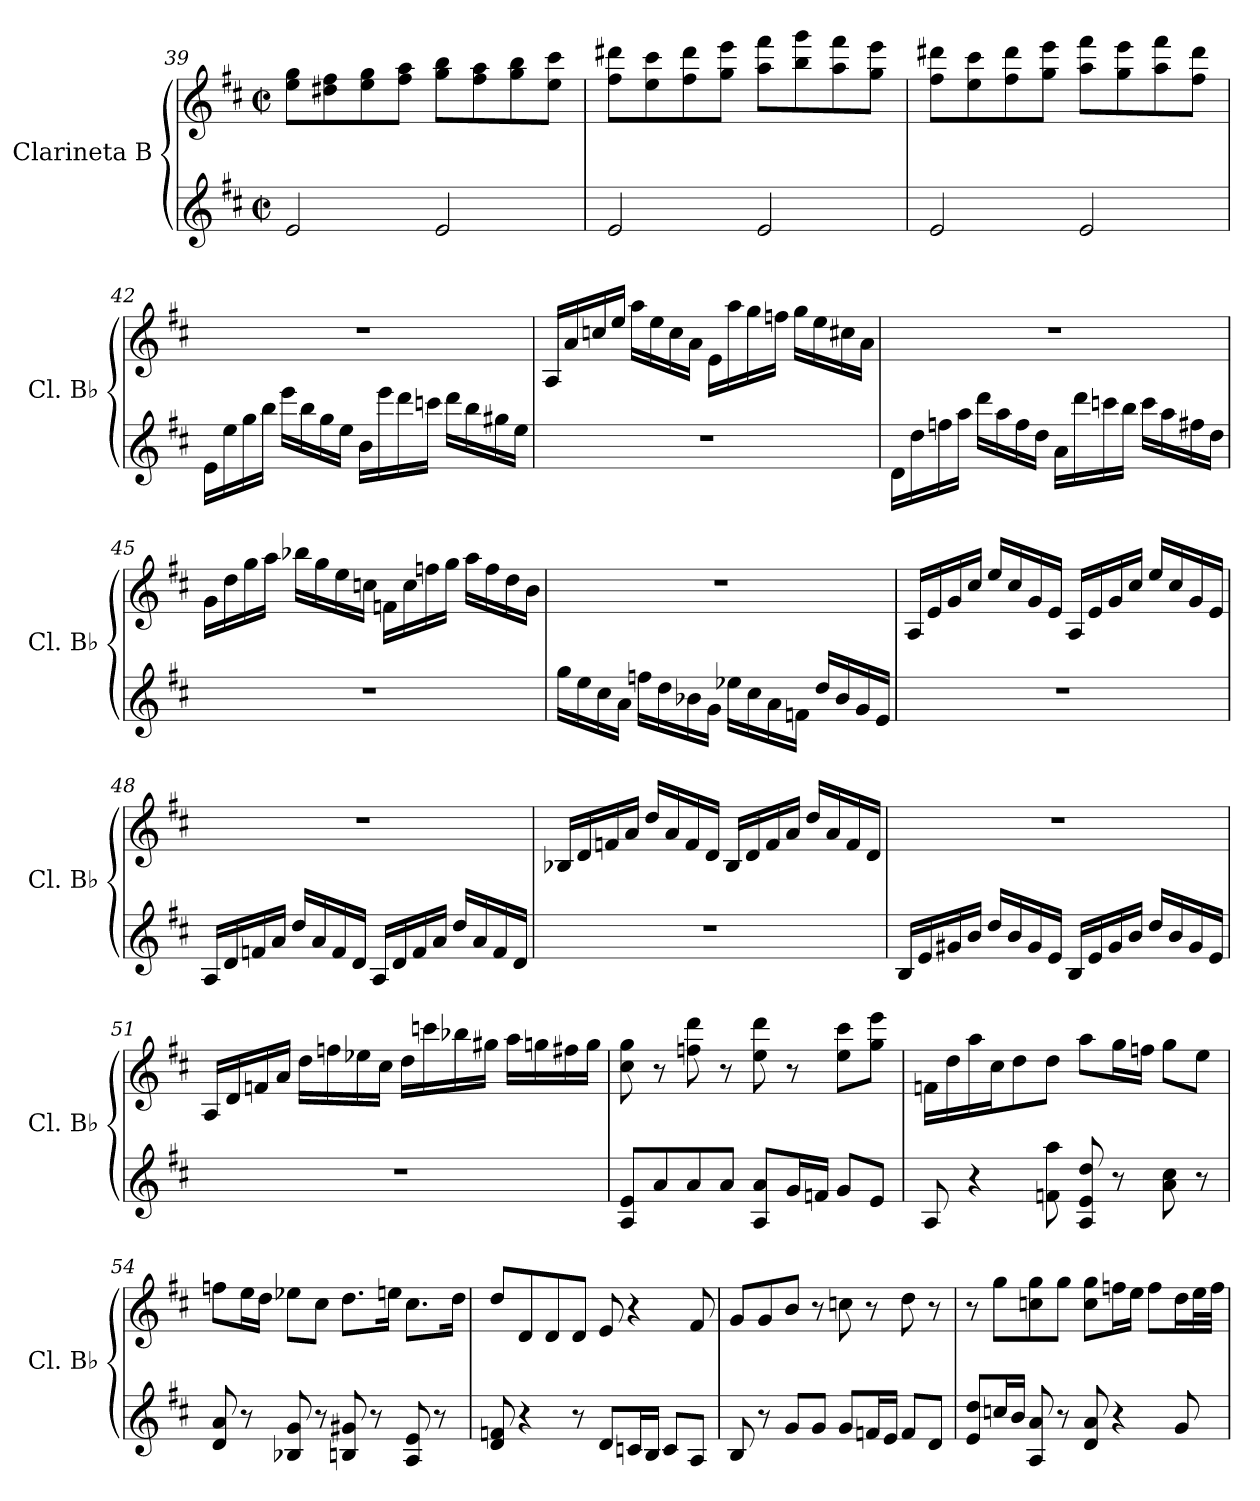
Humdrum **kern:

**kern	**kern
*part2	*part1
*staff2	*staff1
*I"Clarineta Bb	*I"Clarineta Bb
*I'Cl. Bb	*I'Cl. Bb
*clefG2	*clefG2
*ITrd1c2	*ITrd1c2
*k[]	*k[]
*M2/2	*M2/2
*met(c|)	*met(c|)
=39	=39
2d/	8dd\ 8ff\L
.	8cc#X\ 8ee\
.	8dd\ 8ff\
.	8ee\ 8gg\J
2d/	8ff\ 8aa\L
.	8ee\ 8gg\
.	8ff\ 8aa\
.	8dd\ 8bb\J
=40	=40
2d/	8ee\ 8ccc#X\L
.	8dd\ 8bb\
.	8ee\ 8ccc#\
.	8ff\ 8ddd\J
2d/	8gg\ 8eee\L
.	8aa\ 8fff\
.	8gg\ 8eee\
.	8ff\ 8ddd\J
!!LO:LB:g=z
=41	=41
2d/	8ee\ 8ccc#X\L
.	8dd\ 8bb\
.	8ee\ 8ccc#\
.	8ff\ 8ddd\J
2d/	8gg\ 8eee\L
.	8ff\ 8ddd\
.	8gg\ 8eee\
.	8ee\ 8ccc#\J
=42	=42
16d\LL	1r
16dd\	.
16ff\	.
16aa\JJ	.
16ddd\LL	.
16aa\	.
16ff\	.
16dd\JJ	.
16a\LL	.
16ddd\	.
16ccc\	.
16bb-X\JJ	.
16ccc\LL	.
16aa\	.
16ff#X\	.
16dd\JJ	.
!!LO:LB:g=z
=43	=43
1r	16G/LL
.	16g/
.	16b-X/
.	16dd/JJ
.	16gg\LL
.	16dd\
.	16b-\
.	16g\JJ
.	16d\LL
.	16gg\
.	16ff\
.	16ee-X\JJ
.	16ff\LL
.	16dd\
.	16bn\
.	16g\JJ
=44	=44
16c\LL	1r
16cc\	.
16ee-X\	.
16gg\JJ	.
16ccc\LL	.
16gg\	.
16ee-\	.
16cc\JJ	.
16g\LL	.
16ccc\	.
16bb-X\	.
16aa\JJ	.
16bb-\LL	.
16gg\	.
16een\	.
16cc\JJ	.
!!LO:PB:g=z
=45	=45
1r	16f\LL
.	16cc\
.	16ff\
.	16gg\JJ
.	16aa-X\LL
.	16ff\
.	16dd\
.	16b-X\JJ
.	16e-X\LL
.	16b-\
.	16ee-X\
.	16ff\JJ
.	16gg\LL
.	16ee-\
.	16cc\
.	16a\JJ
=46	=46
16ff\LL	1r
16dd\	.
16b\	.
16g\JJ	.
16ee-X\LL	.
16cc\	.
16a-X\	.
16f\JJ	.
16dd-X\LL	.
16b\	.
16g\	.
16e-X\JJ	.
16cc/LL	.
16a-/	.
16f/	.
16d/JJ	.
!!LO:LB:g=z
=47	=47
1r	16G/LL
.	16d/
.	16f/
.	16b/JJ
.	16dd/LL
.	16b/
.	16f/
.	16d/JJ
.	16G/LL
.	16d/
.	16f/
.	16b/JJ
.	16dd/LL
.	16b/
.	16f/
.	16d/JJ
=48	=48
16G/LL	1r
16c/	.
16e-X/	.
16g/JJ	.
16cc/LL	.
16g/	.
16e-/	.
16c/JJ	.
16G/LL	.
16c/	.
16e-/	.
16g/JJ	.
16cc/LL	.
16g/	.
16e-/	.
16c/JJ	.
!!LO:LB:g=z
=49	=49
1r	16A-X/LL
.	16c/
.	16e-X/
.	16g/JJ
.	16cc/LL
.	16g/
.	16e-/
.	16c/JJ
.	16A-/LL
.	16c/
.	16e-/
.	16g/JJ
.	16cc/LL
.	16g/
.	16e-/
.	16c/JJ
=50	=50
16A/LL	1r
16d/	.
16f#X/	.
16a/JJ	.
16cc/LL	.
16a/	.
16f#/	.
16d/JJ	.
16A/LL	.
16d/	.
16f#/	.
16a/JJ	.
16cc/LL	.
16a/	.
16f#/	.
16d/JJ	.
!!LO:LB:g=z
=51	=51
1r	16G/LL
.	16c/
.	16e-X/
.	16g/JJ
.	16cc\LL
.	16ee-X\
.	16dd-X\
.	16b\JJ
.	16cc\LL
.	16bb-X\
.	16aa-X\
.	16ff#X\JJ
.	16gg\LL
.	16ffn\
.	16een\
.	16ff\JJ
=52	=52
8G/ 8d/L	8b\ 8ff\
8g/	8r
8g/	8ee-X\ 8ccc\
8g/J	8r
8G/ 8g/L	8dd\ 8ccc\
16f/L	8r
16e-X/JJ	.
8f/L	8dd\ 8bb\L
8d/J	8ff\ 8ddd\J
!!LO:LB:g=z
=53	=53
8G/	16e-X\LL
.	16cc\
4r	16gg\
.	16b\J
.	8cc\
8e-X\ 8gg\	8cc\J
8G/ 8d/ 8cc/	8gg\L
8r	16ff\L
.	16ee-X\JJ
8g\ 8b\	8ff\L
8r	8dd\J
=54	=54
8c/ 8g/	8ee-X\L
8r	16dd\L
.	16cc\JJ
8A-X/ 8f/	8dd-X\L
8r	8b\J
8An/ 8f#X/	8.cc\L
8r	.
.	16ddn\Jk
8G/ 8d/	8.b\L
8r	.
.	16cc\Jk
=55	=55
8c/ 8e-X/	8cc/L
4r	8c/
.	8c/
8r	8c/J
8c/L	8d/
16B-X/L	4r
16A/JJ	.
8B-/L	.
8G/J	8e/
!!LO:LB:g=z
=56	=56
8A/	8f/L
8r	8f/
8f/L	8a/J
8f/J	8r
8f/L	8b-X\
16e-X/L	8r
16d/JJ	.
8e-/L	8cc\
8c/J	8r
=57	=57
8d/ 8cc/L	8r
16b-X/L	8ff\L
16a/JJ	.
8G/ 8g/	8b-X\ 8ff\
8r	8ff\J
8c/ 8g/	8b-\ 8ff\L
4r	16ee-X\L
.	16dd\JJ
.	8ee-\L
8f/	16cc\L
.	32dd\L
.	32ee-\JJJ
=	=
*-	*-
